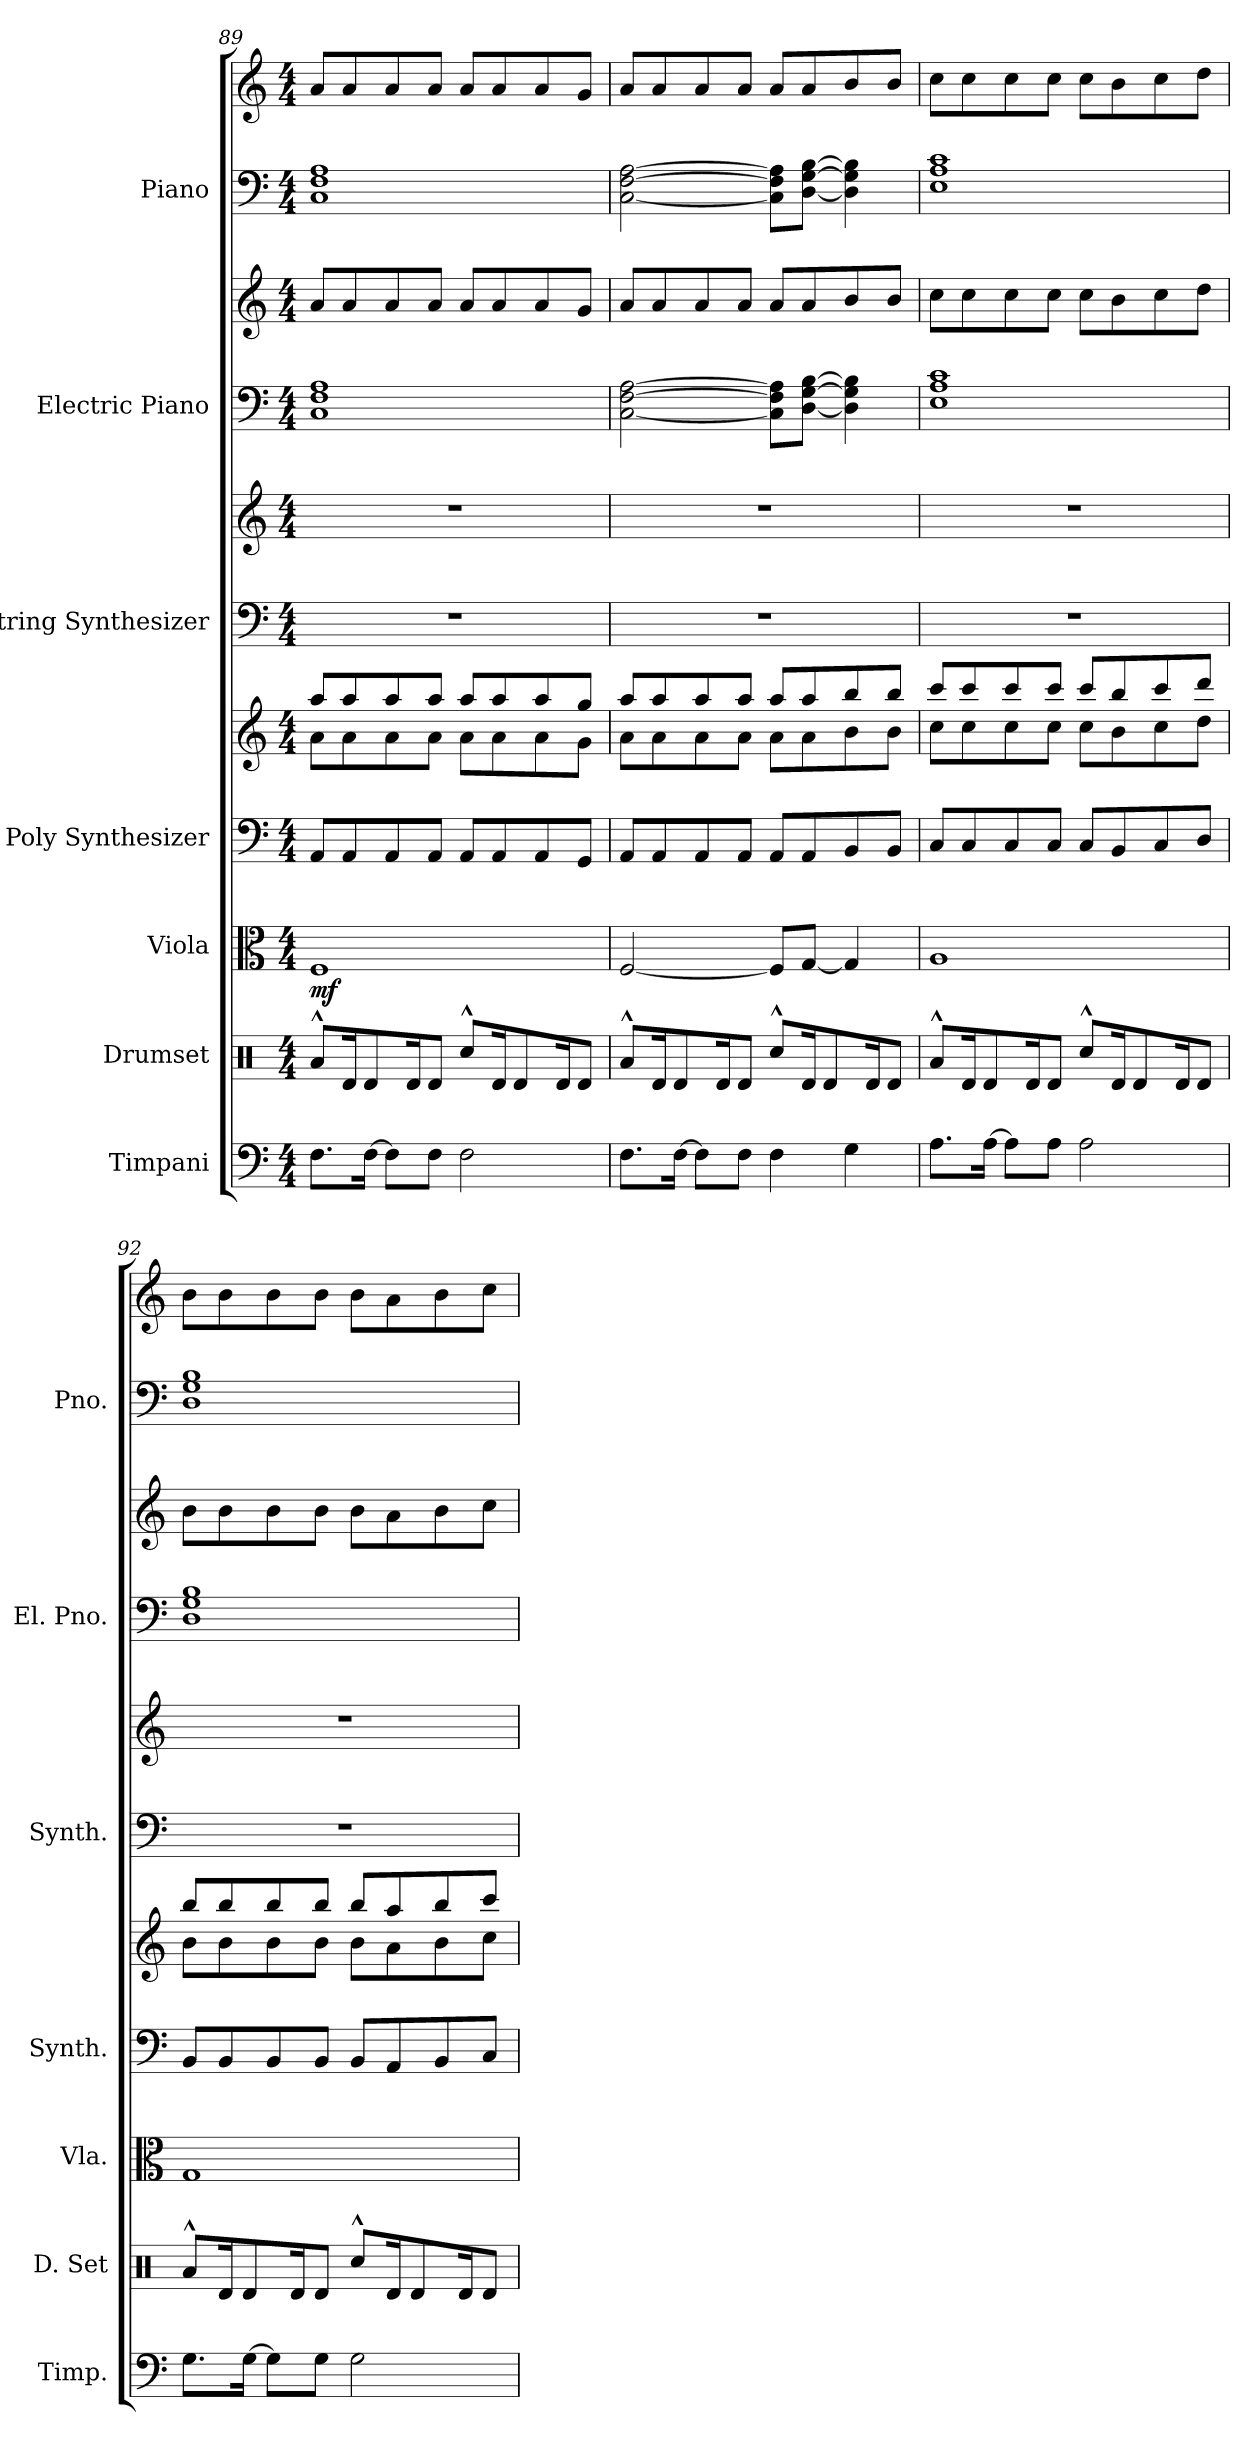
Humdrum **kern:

**kern	**kern	**kern	**dynam	**kern	**kern	**kern	**kern	**kern	**kern	**kern	**kern
*part7	*part6	*part5	*part5	*part4	*part4	*part3	*part3	*part2	*part2	*part1	*part1
*staff11	*staff10	*staff9	*staff9	*staff8	*staff7	*staff6	*staff5	*staff4	*staff3	*staff2	*staff1
*I"Timpani	*I"Drumset	*I"Viola	*	*I"Poly Synthesizer	*	*I"String Synthesizer	*	*I"Electric Piano	*	*I"Piano	*
*I'Timp.	*I'D. Set	*I'Vla.	*	*I'Synth.	*	*I'Synth.	*	*I'El. Pno.	*	*I'Pno.	*
*clefF4	*clefX	*clefC3	*	*clefF4	*clefG2	*clefF4	*clefG2	*clefF4	*clefG2	*clefF4	*clefG2
*k[]	*k[]	*k[]	*	*k[]	*k[]	*k[]	*k[]	*k[]	*k[]	*k[]	*k[]
*M4/4	*M4/4	*M4/4	*	*M4/4	*M4/4	*M4/4	*M4/4	*M4/4	*M4/4	*M4/4	*M4/4
=89	=89	=89	=89	=89	=89	=89	=89	=89	=89	=89	=89
*	*	*	*	*	*^	*	*	*	*	*	*
!	!	!	!LO:DY:b	!	!	!	!	!	!	!	!	!
8.F\L	8Ra^^/L	1F	mf	8AA/L	8aa/L	8a\L	1r	1r	1C 1F 1A	8a/L	1C 1F 1A	8a/L
.	16Rd/K	.	.	8AA/	8aa/	8a\	.	.	.	8a/	.	8a/
[16F\Jk	8Rd/	.	.	.	.	.	.	.	.	.	.	.
8F\L]	.	.	.	8AA/	8aa/	8a\	.	.	.	8a/	.	8a/
.	16Rd/K	.	.	.	.	.	.	.	.	.	.	.
8F\J	8Rd/J	.	.	8AA/J	8aa/J	8a\J	.	.	.	8a/J	.	8a/J
2F\	8Rcc^^/L	.	.	8AA/L	8aa/L	8a\L	.	.	.	8a/L	.	8a/L
.	16Rd/K	.	.	8AA/	8aa/	8a\	.	.	.	8a/	.	8a/
.	8Rd/	.	.	.	.	.	.	.	.	.	.	.
.	.	.	.	8AA/	8aa/	8a\	.	.	.	8a/	.	8a/
.	16Rd/K	.	.	.	.	.	.	.	.	.	.	.
.	8Rd/J	.	.	8GG/J	8gg/J	8g\J	.	.	.	8g/J	.	8g/J
!!LO:PB:g=z
=90	=90	=90	=90	=90	=90	=90	=90	=90	=90	=90	=90	=90
8.F\L	8Ra^^/L	[2F/	.	8AA/L	8aa/L	8a\L	1r	1r	[2C\ [2F\ [2A\	8a/L	[2C\ [2F\ [2A\	8a/L
.	16Rd/K	.	.	8AA/	8aa/	8a\	.	.	.	8a/	.	8a/
[16F\Jk	8Rd/	.	.	.	.	.	.	.	.	.	.	.
8F\L]	.	.	.	8AA/	8aa/	8a\	.	.	.	8a/	.	8a/
.	16Rd/K	.	.	.	.	.	.	.	.	.	.	.
8F\J	8Rd/J	.	.	8AA/J	8aa/J	8a\J	.	.	.	8a/J	.	8a/J
4F\	8Rcc^^/L	8F/L]	.	8AA/L	8aa/L	8a\L	.	.	8C\] 8F\] 8A\]L	8a/L	8C\] 8F\] 8A\]L	8a/L
.	16Rd/K	[8G/J	.	8AA/	8aa/	8a\	.	.	[8D\ [8G\ [8B\J	8a/	[8D\ [8G\ [8B\J	8a/
.	8Rd/	.	.	.	.	.	.	.	.	.	.	.
4G\	.	4G/]	.	8BB/	8bb/	8b\	.	.	4D\] 4G\] 4B\]	8b/	4D\] 4G\] 4B\]	8b/
.	16Rd/K	.	.	.	.	.	.	.	.	.	.	.
.	8Rd/J	.	.	8BB/J	8bb/J	8b\J	.	.	.	8b/J	.	8b/J
=91	=91	=91	=91	=91	=91	=91	=91	=91	=91	=91	=91	=91
8.A\L	8Ra^^/L	1A	.	8C/L	8ccc/L	8cc\L	1r	1r	1E 1A 1c	8cc\L	1E 1A 1c	8cc\L
.	16Rd/K	.	.	8C/	8ccc/	8cc\	.	.	.	8cc\	.	8cc\
[16A\Jk	8Rd/	.	.	.	.	.	.	.	.	.	.	.
8A\L]	.	.	.	8C/	8ccc/	8cc\	.	.	.	8cc\	.	8cc\
.	16Rd/K	.	.	.	.	.	.	.	.	.	.	.
8A\J	8Rd/J	.	.	8C/J	8ccc/J	8cc\J	.	.	.	8cc\J	.	8cc\J
2A\	8Rcc^^/L	.	.	8C/L	8ccc/L	8cc\L	.	.	.	8cc\L	.	8cc\L
.	16Rd/K	.	.	8BB/	8bb/	8b\	.	.	.	8b\	.	8b\
.	8Rd/	.	.	.	.	.	.	.	.	.	.	.
.	.	.	.	8C/	8ccc/	8cc\	.	.	.	8cc\	.	8cc\
.	16Rd/K	.	.	.	.	.	.	.	.	.	.	.
.	8Rd/J	.	.	8D/J	8ddd/J	8dd\J	.	.	.	8dd\J	.	8dd\J
=92	=92	=92	=92	=92	=92	=92	=92	=92	=92	=92	=92	=92
8.G\L	8Ra^^/L	1G	.	8BB/L	8bb/L	8b\L	1r	1r	1D 1G 1B	8b\L	1D 1G 1B	8b\L
.	16Rd/K	.	.	8BB/	8bb/	8b\	.	.	.	8b\	.	8b\
[16G\Jk	8Rd/	.	.	.	.	.	.	.	.	.	.	.
8G\L]	.	.	.	8BB/	8bb/	8b\	.	.	.	8b\	.	8b\
.	16Rd/K	.	.	.	.	.	.	.	.	.	.	.
8G\J	8Rd/J	.	.	8BB/J	8bb/J	8b\J	.	.	.	8b\J	.	8b\J
2G\	8Rcc^^/L	.	.	8BB/L	8bb/L	8b\L	.	.	.	8b\L	.	8b\L
.	16Rd/K	.	.	8AA/	8aa/	8a\	.	.	.	8a\	.	8a\
.	8Rd/	.	.	.	.	.	.	.	.	.	.	.
.	.	.	.	8BB/	8bb/	8b\	.	.	.	8b\	.	8b\
.	16Rd/K	.	.	.	.	.	.	.	.	.	.	.
.	8Rd/J	.	.	8C/J	8ccc/J	8cc\J	.	.	.	8cc\J	.	8cc\J
*	*	*	*	*	*v	*v	*	*	*	*	*	*
=	=	=	=	=	=	=	=	=	=	=	=
*-	*-	*-	*-	*-	*-	*-	*-	*-	*-	*-	*-
